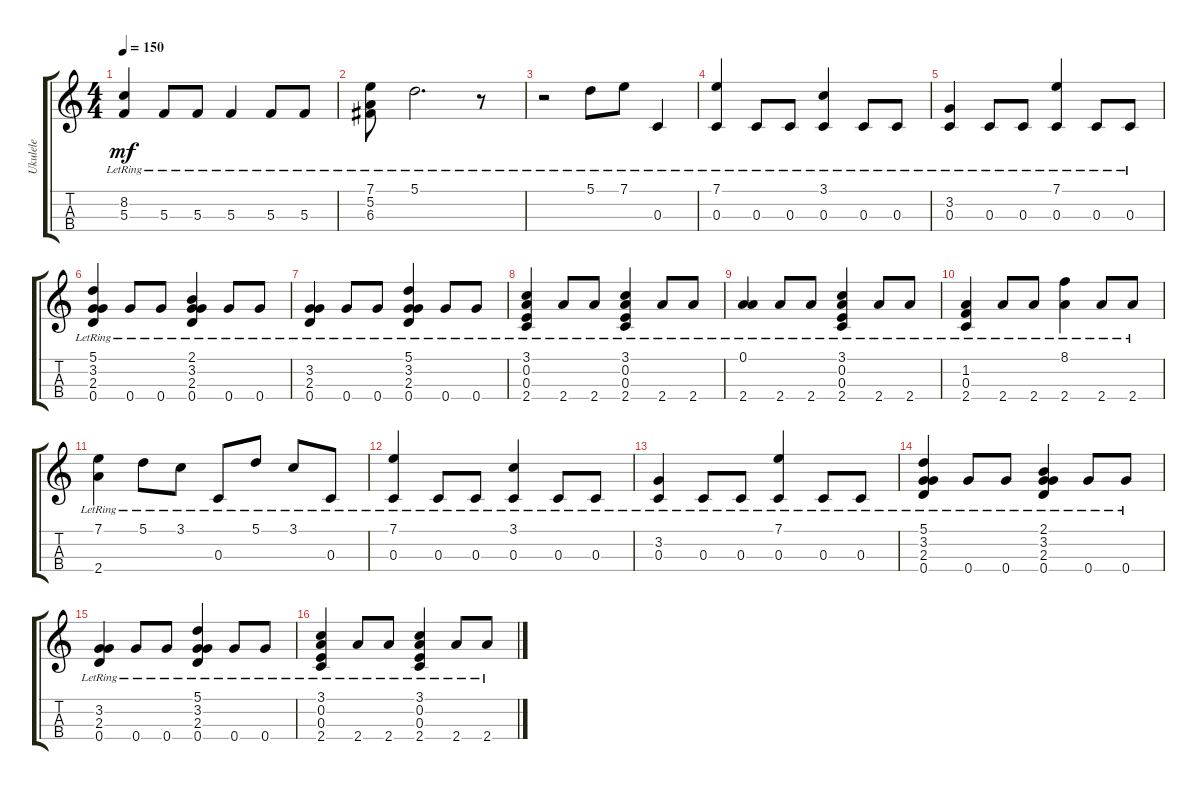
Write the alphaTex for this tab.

\track ("Ukulele" "Ukulele") {instrument shamisen}
\staff {score tabs}
\tuning (A4 E4 C4 G4) {hide}
\ts (4 4)
\tempo 150
\clef g2
\ks c
(8.2{lr} 5.3{lr}).4{dy mf} 5.3{lr}.8 5.3{lr}.8 5.3{lr}.4 5.3{lr}.8 5.3{lr}.8 |
(7.1{lr} 5.2{lr} 6.3{lr}).8 5.1{lr}.2{d} r.8 |
r.2 5.1{lr}.8 7.1{lr}.8 0.3{lr}.4 |
(7.1{lr} 0.3{lr}).4 0.3{lr}.8 0.3{lr}.8 (3.1{lr} 0.3{lr}).4 0.3{lr}.8 0.3{lr}.8 |
(3.2{lr} 0.3{lr}).4 0.3{lr}.8 0.3{lr}.8 (7.1{lr} 0.3{lr}).4 0.3{lr}.8 0.3{lr}.8 |
(5.1{lr} 3.2{lr} 2.3{lr} 0.4{lr}).4 0.4{lr}.8 0.4{lr}.8 (2.1{lr} 3.2{lr} 2.3{lr} 0.4{lr}).4 0.4{lr}.8 0.4{lr}.8 |
(3.2{lr} 2.3{lr} 0.4{lr}).4 0.4{lr}.8 0.4{lr}.8 (5.1{lr} 3.2{lr} 2.3{lr} 0.4{lr}).4 0.4{lr}.8 0.4{lr}.8 |
(3.1{lr} 0.2{lr} 0.3{lr} 2.4{lr}).4 2.4{lr}.8 2.4{lr}.8 (3.1{lr} 0.2{lr} 0.3{lr} 2.4{lr}).4 2.4{lr}.8 2.4{lr}.8 |
(0.1{lr} 2.4{lr}).4 2.4{lr}.8 2.4{lr}.8 (3.1{lr} 0.2{lr} 0.3{lr} 2.4{lr}).4 2.4{lr}.8 2.4{lr}.8 |
(1.2{lr} 0.3{lr} 2.4{lr}).4 2.4{lr}.8 2.4{lr}.8 (8.1{lr} 2.4{lr}).4 2.4{lr}.8 2.4{lr}.8 |
(7.1{lr} 2.4{lr}).4 5.1{lr}.8 3.1{lr}.8 0.3{lr}.8 5.1{lr}.8 3.1{lr}.8 0.3{lr}.8 |
(7.1{lr} 0.3{lr}).4 0.3{lr}.8 0.3{lr}.8 (3.1{lr} 0.3{lr}).4 0.3{lr}.8 0.3{lr}.8 |
(3.2{lr} 0.3{lr}).4 0.3{lr}.8 0.3{lr}.8 (7.1{lr} 0.3{lr}).4 0.3{lr}.8 0.3{lr}.8 |
(5.1{lr} 3.2{lr} 2.3{lr} 0.4{lr}).4 0.4{lr}.8 0.4{lr}.8 (2.1{lr} 3.2{lr} 2.3{lr} 0.4{lr}).4 0.4{lr}.8 0.4{lr}.8 |
(3.2{lr} 2.3{lr} 0.4{lr}).4 0.4{lr}.8 0.4{lr}.8 (5.1{lr} 3.2{lr} 2.3{lr} 0.4{lr}).4 0.4{lr}.8 0.4{lr}.8 |
(3.1{lr} 0.2{lr} 0.3{lr} 2.4{lr}).4 2.4{lr}.8 2.4{lr}.8 (3.1{lr} 0.2{lr} 0.3{lr} 2.4{lr}).4 2.4{lr}.8 2.4{lr}.8
